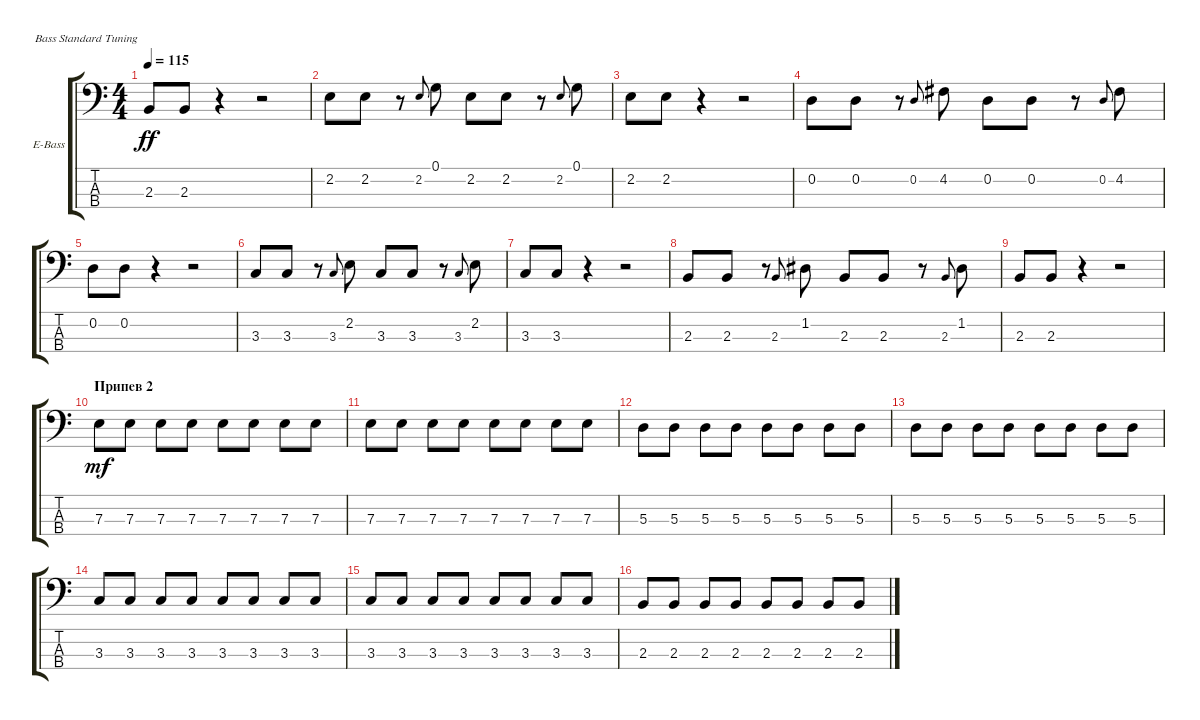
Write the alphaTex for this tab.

\defaultSystemsLayout 4
\bracketExtendMode groupsimilarinstruments
\firstSystemTrackNameOrientation horizontal
\otherSystemsTrackNameOrientation horizontal
\track ("Бас" "E-Bass") {instrument electricbassfinger}
\staff {score tabs}
\tuning (G2 D2 A1 E1)
\ts (4 4)
\tempo 115
\clef f4
\ks c
2.3.8{dy ff} 2.3.8 r.4 r.2 |
2.2.8 2.2.8 r.8 2.2.8{gr onbeat} 0.1.8 2.2.8 2.2.8 r.8 2.2.8{gr onbeat} 0.1.8 |
2.2.8 2.2.8 r.4 r.2 |
0.2.8 0.2.8 r.8 0.2.8{gr onbeat} 4.2.8 0.2.8 0.2.8 r.8 0.2.8{gr onbeat} 4.2.8 |
0.2.8 0.2.8 r.4 r.2 |
3.3.8 3.3.8 r.8 3.3.8{gr onbeat} 2.2.8 3.3.8 3.3.8 r.8 3.3.8{gr onbeat} 2.2.8 |
3.3.8 3.3.8 r.4 r.2 |
2.3.8 2.3.8 r.8 2.3.8{gr onbeat} 1.2.8 2.3.8 2.3.8 r.8 2.3.8{gr onbeat} 1.2.8 |
2.3.8 2.3.8 r.4 r.2 |
\section ("" "Припев 2")
7.3.8{dy mf} 7.3.8 7.3.8 7.3.8 7.3.8 7.3.8 7.3.8 7.3.8 |
7.3.8 7.3.8 7.3.8 7.3.8 7.3.8 7.3.8 7.3.8 7.3.8 |
5.3.8 5.3.8 5.3.8 5.3.8 5.3.8 5.3.8 5.3.8 5.3.8 |
5.3.8 5.3.8 5.3.8 5.3.8 5.3.8 5.3.8 5.3.8 5.3.8 |
3.3.8 3.3.8 3.3.8 3.3.8 3.3.8 3.3.8 3.3.8 3.3.8 |
3.3.8 3.3.8 3.3.8 3.3.8 3.3.8 3.3.8 3.3.8 3.3.8 |
2.3.8 2.3.8 2.3.8 2.3.8 2.3.8 2.3.8 2.3.8 2.3.8
